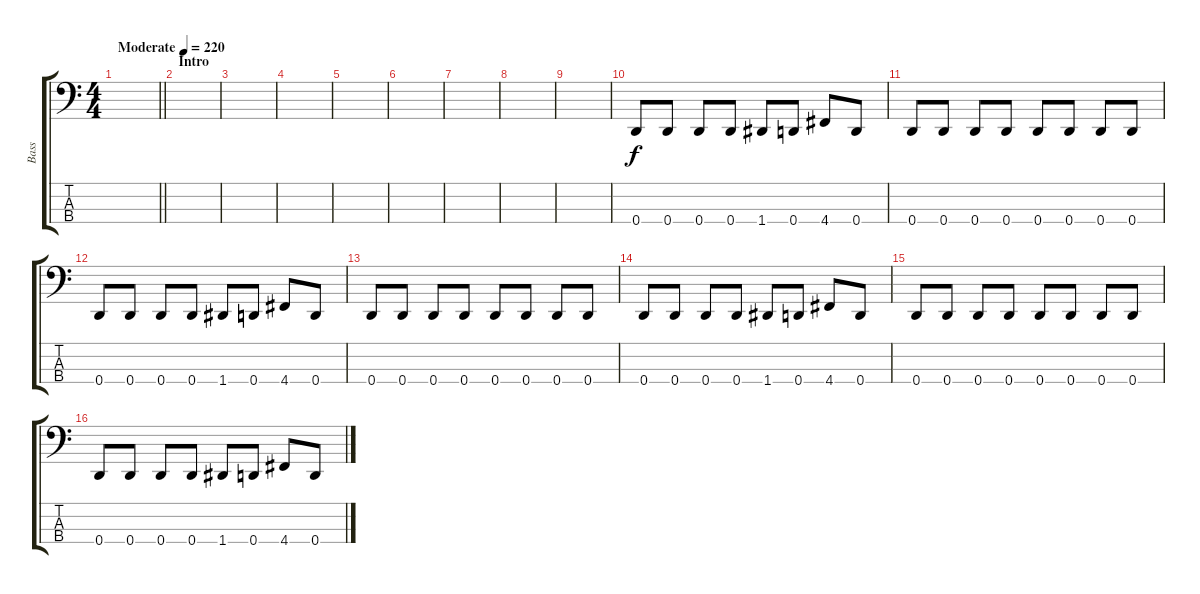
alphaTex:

\track ("Bass" "Bass") {instrument electricbassfinger}
\staff {score tabs}
\tuning (F2 C2 G1 D1) {hide}
\ts (4 4)
\tempo (220 "Moderate")
\clef f4
\barLineRight lightlight
\ks c
|
\section ("" "Intro")
|
|
|
|
|
|
|
|
0.4.8 0.4.8 0.4.8 0.4.8 1.4.8 0.4.8 4.4.8 0.4.8 |
0.4.8 0.4.8 0.4.8 0.4.8 0.4.8 0.4.8 0.4.8 0.4.8 |
0.4.8 0.4.8 0.4.8 0.4.8 1.4.8 0.4.8 4.4.8 0.4.8 |
0.4.8 0.4.8 0.4.8 0.4.8 0.4.8 0.4.8 0.4.8 0.4.8 |
0.4.8 0.4.8 0.4.8 0.4.8 1.4.8 0.4.8 4.4.8 0.4.8 |
0.4.8 0.4.8 0.4.8 0.4.8 0.4.8 0.4.8 0.4.8 0.4.8 |
0.4.8 0.4.8 0.4.8 0.4.8 1.4.8 0.4.8 4.4.8 0.4.8
